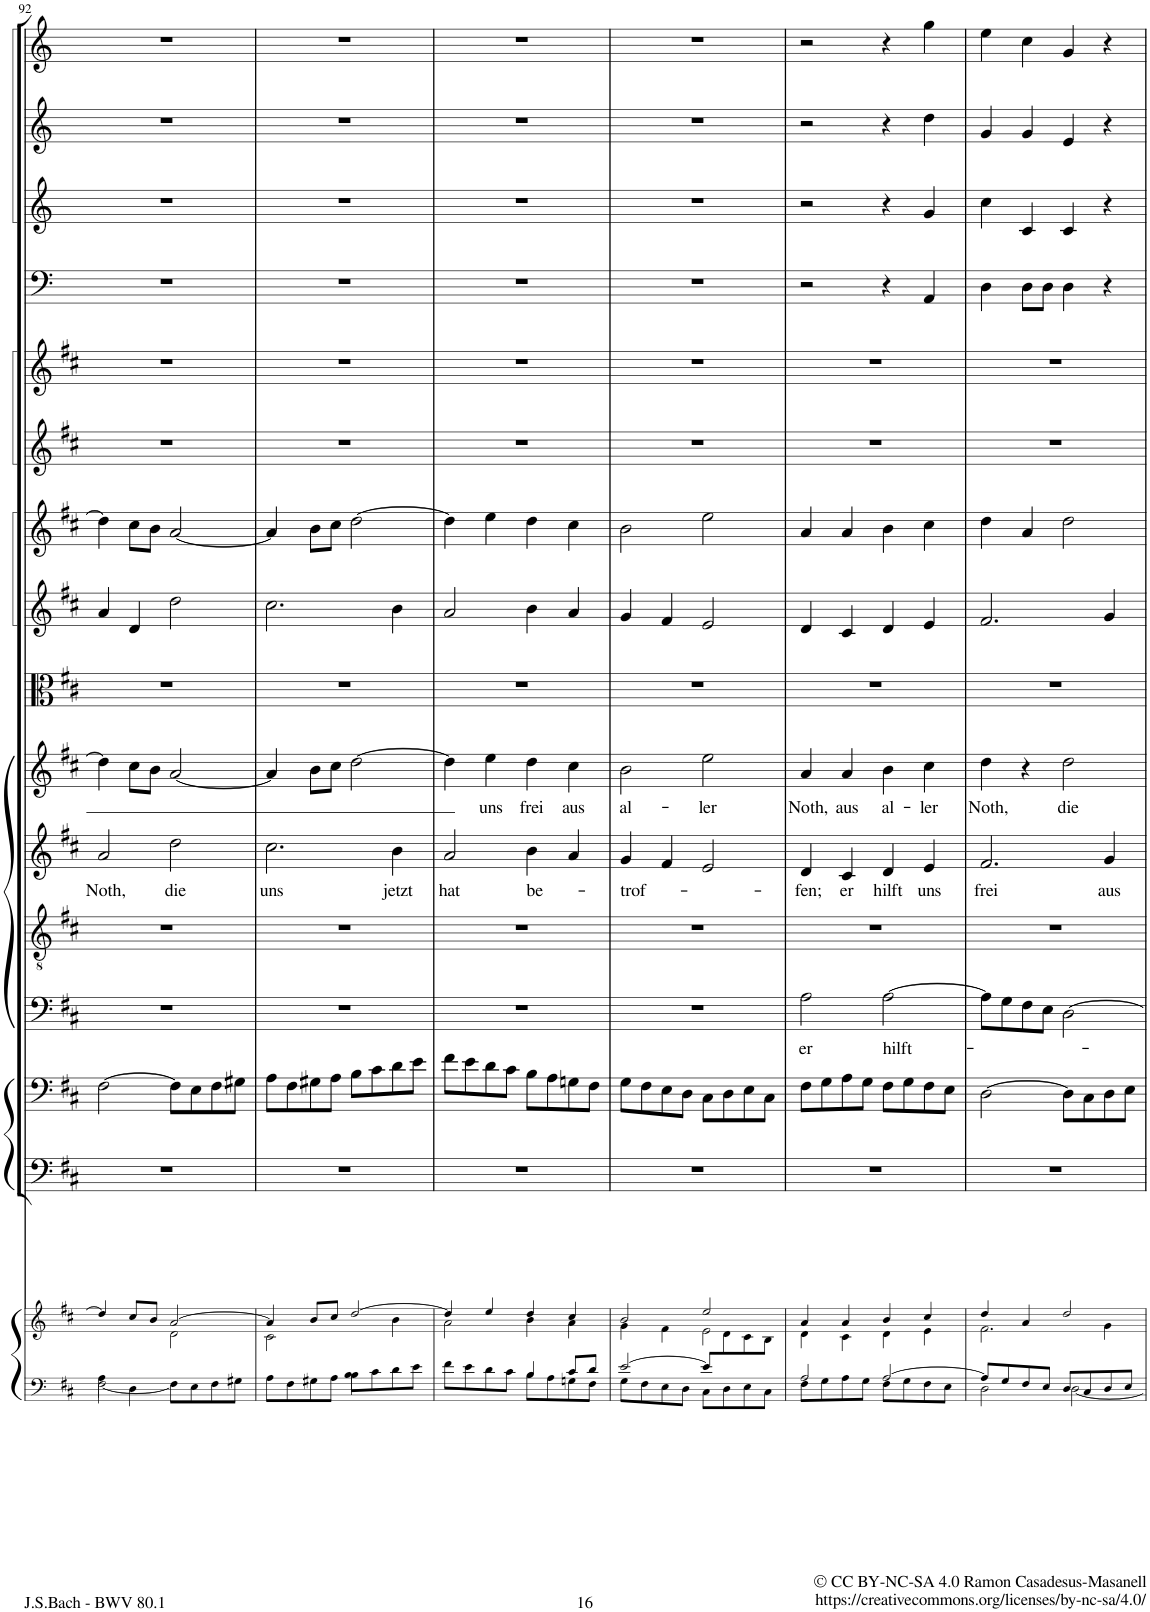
**kern	**kern	**kern	**kern	**kern	**text	**kern	**kern	**text	**kern	**text	**kern	**kern	**kern	**kern	**kern	**kern	**kern	**kern	**kern
*part16	*part16	*part15	*part14	*part13	*part13	*part12	*part11	*part11	*part10	*part10	*part9	*part8	*part7	*part6	*part5	*part4	*part3	*part2	*part1
*staff17	*staff16	*staff15	*staff14	*staff13	*staff13	*staff12	*staff11	*staff11	*staff10	*staff10	*staff9	*staff8	*staff7	*staff6	*staff5	*staff4	*staff3	*staff2	*staff1
*I"Piano reduction	*	*I"Violone	*I"Violoncello	*I"Basso	*	*I"Tenore	*I"Alto	*	*I"Soprano	*	*I"Viola	*I"Violino II	*I"Violino I	*I"Oboe II	*I"Oboe I	*I"Timpani	*I"Tromba III (D)	*I"Tromba II (D)	*I"Tromba I (D)
*I'Pno	*	*	*	*	*	*	*	*	*	*	*	*	*	*I'Ob	*I'Ob	*I'Timp	*	*	*
!!LO:PB:g=z
*clefF4	*clefG2	*clefF4	*clefF4	*clefF4	*	*clefGv2	*clefG2	*	*clefG2	*	*clefC3	*clefG2	*clefG2	*clefG2	*clefG2	*clefF4	*clefG2	*clefG2	*clefG2
*	*	*Trd7c12	*	*	*	*	*	*	*	*	*	*	*	*	*	*	*Trd-1c-2	*Trd-1c-2	*Trd-1c-2
*k[f#c#]	*k[f#c#]	*k[f#c#]	*k[f#c#]	*k[f#c#]	*	*k[f#c#]	*k[f#c#]	*	*k[f#c#]	*	*k[f#c#]	*k[f#c#]	*k[f#c#]	*k[f#c#]	*k[f#c#]	*k[]	*k[]	*k[]	*k[]
*M4/4	*M4/4	*M4/4	*M4/4	*M4/4	*	*M4/4	*M4/4	*	*M4/4	*	*M4/4	*M4/4	*M4/4	*M4/4	*M4/4	*M4/4	*M4/4	*M4/4	*M4/4
*met(c)	*met(c)	*met(c)	*met(c)	*met(c)	*	*met(c)	*met(c)	*	*met(c)	*	*met(c)	*met(c)	*met(c)	*met(c)	*met(c)	*met(c)	*met(c)	*met(c)	*met(c)
=92	=92	=92	=92	=92	=92	=92	=92	=92	=92	=92	=92	=92	=92	=92	=92	=92	=92	=92	=92
*^	*^	*	*	*	*	*	*	*	*	*	*	*	*	*	*	*	*	*	*
!	!	!	!	!	!	!	!	!	!	!LO:LY:b	!	!	!	!	!	!	!	!	!	!	!
4A\	[<2F#\	4dd/]	2ryy	1r	[2F#\	1r	.	1r	2a/	Noth,	4dd\]	.	1r	4a/	4dd\]	1r	1r	1r	1r	1r	1r
4D\	.	8cc#/L	.	.	.	.	.	.	.	.	8cc#\L	.	.	4d/	8cc#\L	.	.	.	.	.	.
.	.	8b/J	.	.	.	.	.	.	.	.	8b\J	.	.	.	8b\J	.	.	.	.	.	.
!	!	!	!	!	!	!	!	!	!	!LO:LY:b	!	!	!	!	!	!	!	!	!	!	!
2ryy	8F#\L]	[2a/	2d\	.	8F#\L]	.	.	.	2dd\	die	[2a/	.	.	2dd\	[2a/	.	.	.	.	.	.
.	8E\	.	.	.	8E\	.	.	.	.	.	.	.	.	.	.	.	.	.	.	.	.
.	8F#\	.	.	.	8F#\	.	.	.	.	.	.	.	.	.	.	.	.	.	.	.	.
.	8G#X\J	.	.	.	8G#X\J	.	.	.	.	.	.	.	.	.	.	.	.	.	.	.	.
=93	=93	=93	=93	=93	=93	=93	=93	=93	=93	=93	=93	=93	=93	=93	=93	=93	=93	=93	=93	=93	=93
!	!	!	!	!	!	!	!	!	!	!LO:LY:b	!	!	!	!	!	!	!	!	!	!	!
2ryy	8A\L	4a/]	2c#\	1r	8A\L	1r	.	1r	2.cc#\	uns	4a/]	.	1r	2.cc#\	4a/]	1r	1r	1r	1r	1r	1r
.	8F#\	.	.	.	8F#\	.	.	.	.	.	.	.	.	.	.	.	.	.	.	.	.
.	8G#X\	8b/L	.	.	8G#X\	.	.	.	.	.	8b\L	.	.	.	8b\L	.	.	.	.	.	.
.	8A\J	8cc#/J	.	.	8A\J	.	.	.	.	.	8cc#\J	.	.	.	8cc#\J	.	.	.	.	.	.
4B\	8B\L	[2dd/	4ryy	.	8B\L	.	.	.	.	.	[2dd\	.	.	.	[2dd\	.	.	.	.	.	.
.	8c#\	.	.	.	8c#\	.	.	.	.	.	.	.	.	.	.	.	.	.	.	.	.
!	!	!	!	!	!	!	!	!	!	!LO:LY:b	!	!	!	!	!	!	!	!	!	!	!
4ryy	8d\	.	4b\	.	8d\	.	.	.	4b\	jetzt	.	.	.	4b\	.	.	.	.	.	.	.
.	8e\J	.	.	.	8e\J	.	.	.	.	.	.	.	.	.	.	.	.	.	.	.	.
=94	=94	=94	=94	=94	=94	=94	=94	=94	=94	=94	=94	=94	=94	=94	=94	=94	=94	=94	=94	=94	=94
!	!	!	!	!	!	!	!	!	!	!LO:LY:b	!	!	!	!	!	!	!	!	!	!	!
2ryy	8f#\L	4dd/]	2a\	1r	8f#\L	1r	.	1r	2a/	hat	4dd\]	.	1r	2a/	4dd\]	1r	1r	1r	1r	1r	1r
.	8e\	.	.	.	8e\	.	.	.	.	.	.	.	.	.	.	.	.	.	.	.	.
!	!	!	!	!	!	!	!	!	!	!	!	!LO:LY:b	!	!	!	!	!	!	!	!	!
.	8d\	4ee/	.	.	8d\	.	.	.	.	.	4ee\	uns	.	.	4ee\	.	.	.	.	.	.
.	8c#\J	.	.	.	8c#\J	.	.	.	.	.	.	.	.	.	.	.	.	.	.	.	.
!	!	!	!	!	!	!	!	!	!	!LO:LY:b	!	!LO:LY:b	!	!	!	!	!	!	!	!	!
4B/	8B\L	4dd/	4b\	.	8B\L	.	.	.	4b\	be-	4dd\	frei	.	4b\	4dd\	.	.	.	.	.	.
.	8A\	.	.	.	8A\	.	.	.	.	.	.	.	.	.	.	.	.	.	.	.	.
!	!	!	!	!	!	!	!	!	!	!	!	!LO:LY:b	!	!	!	!	!	!	!	!	!
8c#/L	8Gn\	4cc#/	4a\	.	8Gn\	.	.	.	4a/	.	4cc#\	aus	.	4a/	4cc#\	.	.	.	.	.	.
8d/J	8F#\J	.	.	.	8F#\J	.	.	.	.	.	.	.	.	.	.	.	.	.	.	.	.
=95	=95	=95	=95	=95	=95	=95	=95	=95	=95	=95	=95	=95	=95	=95	=95	=95	=95	=95	=95	=95	=95
*	*	*	*^	*	*	*	*	*	*	*	*	*	*	*	*	*	*	*	*	*	*
!	!	!	!	!	!	!	!	!	!	!	!LO:LY:b	!	!LO:LY:b	!	!	!	!	!	!	!	!	!
[2e/	8G\L	2b/	4g\	8ryy	1r	8G\L	1r	.	1r	4g/	trof-	2b\	al-	1r	4g/	2b\	1r	1r	1r	1r	1r	1r
*	*	*	*v	*v	*	*	*	*	*	*	*	*	*	*	*	*	*	*	*	*	*	*
.	8F#\	.	.	.	8F#\	.	.	.	.	.	.	.	.	.	.	.	.	.	.	.	.
.	8E\	.	4f#\	.	8E\	.	.	.	4f#/	.	.	.	.	4f#/	.	.	.	.	.	.	.
.	8D\J	.	.	.	8D\J	.	.	.	.	.	.	.	.	.	.	.	.	.	.	.	.
!	!	!	!	!	!	!	!	!	!	!	!	!LO:LY:b	!	!	!	!	!	!	!	!	!
8e/L]	8C#\L	2ee/	2e\	.	8C#\L	.	.	.	2e/	.	2ee\	ler	.	2e/	2ee\	.	.	.	.	.	.
*	*	*	*^	*	*	*	*	*	*	*	*	*	*	*	*	*	*	*	*	*	*
4.ryy	8D\	.	.	8d\	.	8D\	.	.	.	.	.	.	.	.	.	.	.	.	.	.	.	.
.	8E\	.	.	8c#\	.	8E\	.	.	.	.	.	.	.	.	.	.	.	.	.	.	.	.
.	8C#\J	.	.	8B\J	.	8C#\J	.	.	.	.	.	.	.	.	.	.	.	.	.	.	.	.
=96	=96	=96	=96	=96	=96	=96	=96	=96	=96	=96	=96	=96	=96	=96	=96	=96	=96	=96	=96	=96	=96	=96
!	!	!	!	!	!	!	!	!LO:LY:b	!	!	!LO:LY:b	!	!LO:LY:b	!	!	!	!	!	!	!	!	!
*	*	*	*v	*v	*	*	*	*	*	*	*	*	*	*	*	*	*	*	*	*	*	*
2A/	8F#\L	4a/	4d\	1r	8F#\L	2A\	er	1r	4d/	-fen;	4a/	Noth,	1r	4d/	4a/	1r	1r	2r	2r	2r	2r
.	8G\	.	.	.	8G\	.	.	.	.	.	.	.	.	.	.	.	.	.	.	.	.
!	!	!	!	!	!	!	!	!	!	!LO:LY:b	!	!LO:LY:b	!	!	!	!	!	!	!	!	!
.	8A\	4a/	4c#\	.	8A\	.	.	.	4c#/	er	4a/	aus	.	4c#/	4a/	.	.	.	.	.	.
.	8G\J	.	.	.	8G\J	.	.	.	.	.	.	.	.	.	.	.	.	.	.	.	.
!	!	!	!	!	!	!	!LO:LY:b	!	!	!LO:LY:b	!	!LO:LY:b	!	!	!	!	!	!	!	!	!
[2A/	8F#\L	4b/	4d\	.	8F#\L	[2A\	hilft-	.	4d/	hilft	4b\	al-	.	4d/	4b\	.	.	4r	4r	4r	4r
.	8G\	.	.	.	8G\	.	.	.	.	.	.	.	.	.	.	.	.	.	.	.	.
!	!	!	!	!	!	!	!	!	!	!LO:LY:b	!	!LO:LY:b	!	!	!	!	!	!	!	!	!
.	8F#\	4cc#/	4e\	.	8F#\	.	.	.	4e/	uns	4cc#\	ler	.	4e/	4cc#\	.	.	4AA/	4g/	4dd\	4gg\
.	8E\J	.	.	.	8E\J	.	.	.	.	.	.	.	.	.	.	.	.	.	.	.	.
=97	=97	=97	=97	=97	=97	=97	=97	=97	=97	=97	=97	=97	=97	=97	=97	=97	=97	=97	=97	=97	=97
!	!	!	!	!	!	!	!	!	!	!LO:LY:b	!	!LO:LY:b	!	!	!	!	!	!	!	!	!
8A/L]	2D\	4dd/	2.f#\	1r	[2D\	8A\L]	.	1r	2.f#/	frei	4dd\	Noth,	1r	2.f#/	4dd\	1r	1r	4D\	4cc\	4g/	4ee\
8G/	.	.	.	.	.	8G\	.	.	.	.	.	.	.	.	.	.	.	.	.	.	.
8F#/	.	4a/	.	.	.	8F#\	.	.	.	.	4r	.	.	.	4a/	.	.	8D\L	4c/	4g/	4cc\
8E/J	.	.	.	.	.	8E\J	.	.	.	.	.	.	.	.	.	.	.	8D\J	.	.	.
!	!	!	!	!	!	!	!	!	!	!	!	!LO:LY:b	!	!	!	!	!	!	!	!	!
8D/L	[2D\	2dd/	.	.	8D\L]	[2D\	.	.	.	.	2dd\	die	.	.	2dd\	.	.	4D\	4c/	4e/	4g/
8C#/	.	.	.	.	8C#\	.	.	.	.	.	.	.	.	.	.	.	.	.	.	.	.
!	!	!	!	!	!	!	!	!	!	!LO:LY:b	!	!	!	!	!	!	!	!	!	!	!
8D/	.	.	4g\	.	8D\	.	.	.	4g/	aus	.	.	.	4g/	.	.	.	4r	4r	4r	4r
8E/J	.	.	.	.	8E\J	.	.	.	.	.	.	.	.	.	.	.	.	.	.	.	.
*v	*v	*	*	*	*	*	*	*	*	*	*	*	*	*	*	*	*	*	*	*	*
*	*v	*v	*	*	*	*	*	*	*	*	*	*	*	*	*	*	*	*	*	*
=	=	=	=	=	=	=	=	=	=	=	=	=	=	=	=	=	=	=	=
*-	*-	*-	*-	*-	*-	*-	*-	*-	*-	*-	*-	*-	*-	*-	*-	*-	*-	*-	*-
